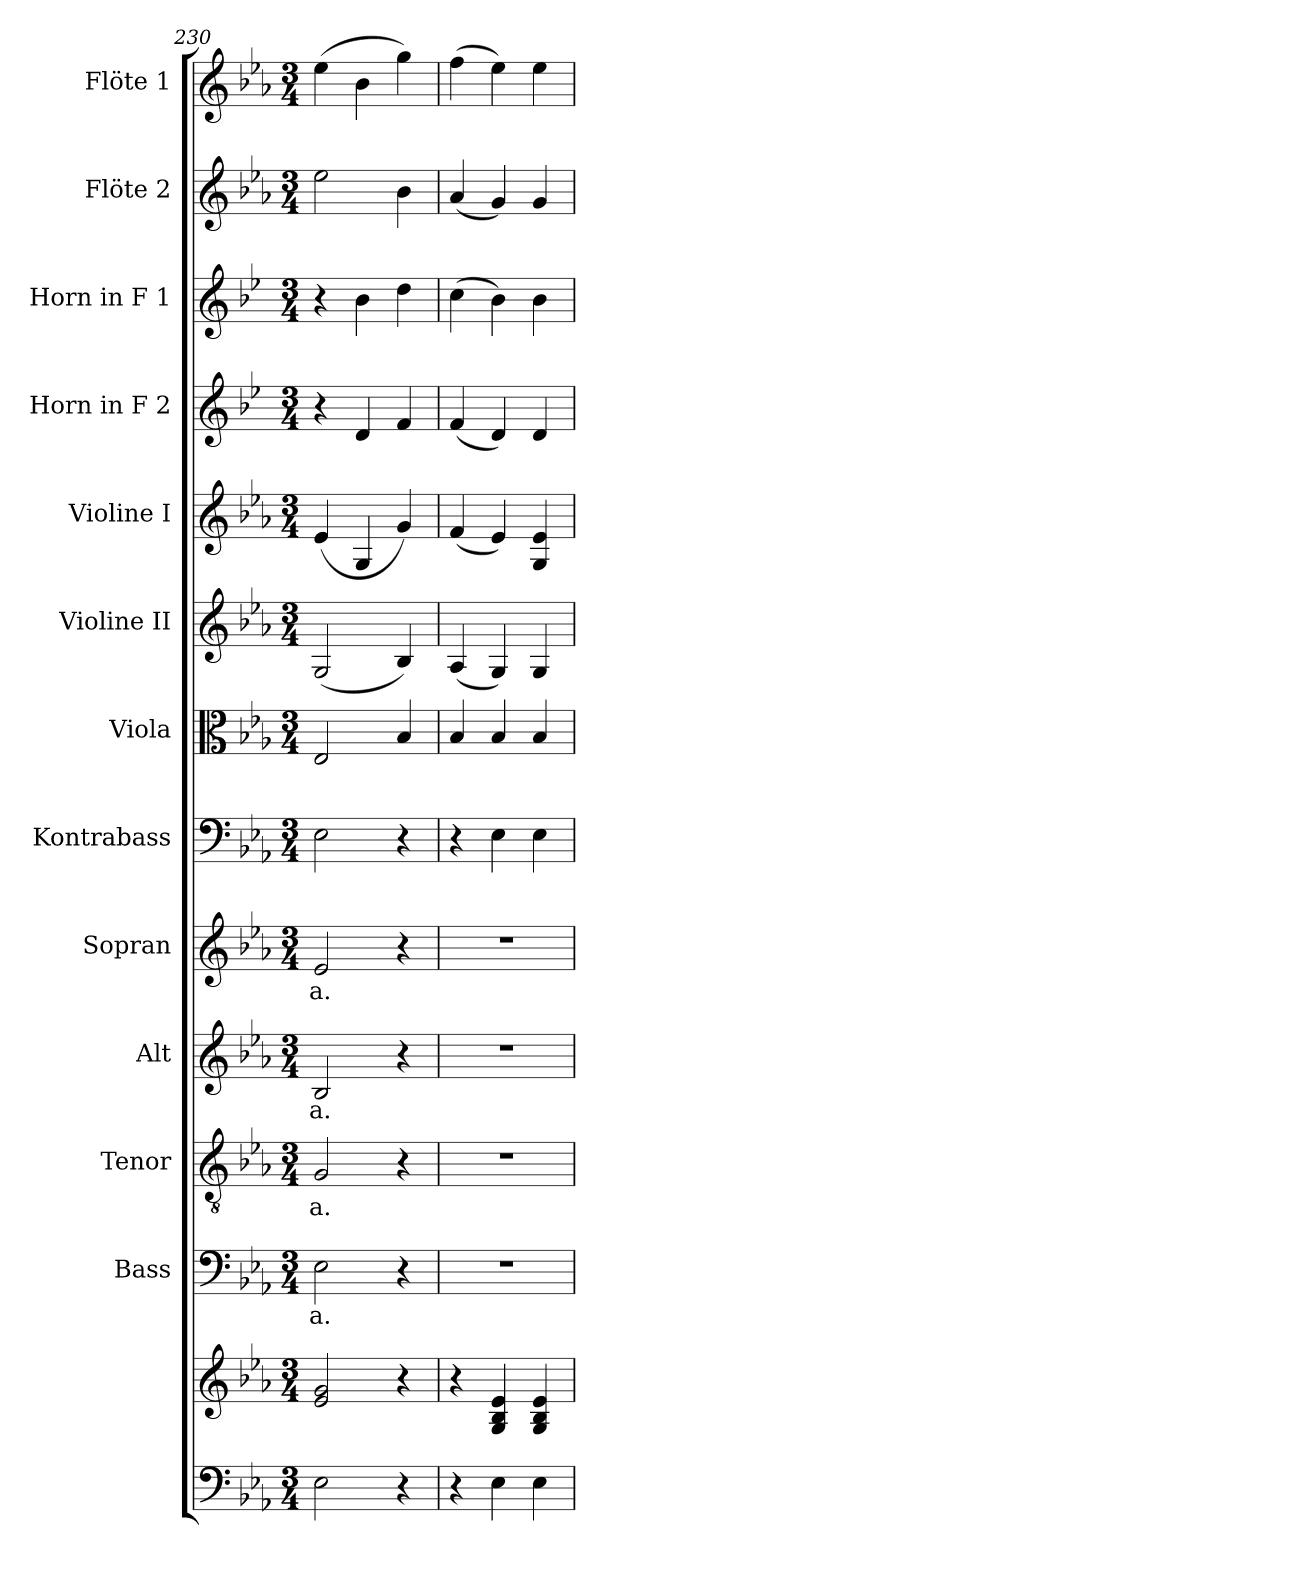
**kern	**kern	**kern	**text	**kern	**text	**kern	**text	**kern	**text	**kern	**kern	**kern	**kern	**kern	**kern	**kern	**kern
*part13	*part13	*part12	*part12	*part11	*part11	*part10	*part10	*part9	*part9	*part8	*part7	*part6	*part5	*part4	*part3	*part2	*part1
*staff14	*staff13	*staff12	*staff12	*staff11	*staff11	*staff10	*staff10	*staff9	*staff9	*staff8	*staff7	*staff6	*staff5	*staff4	*staff3	*staff2	*staff1
*	*	*I"Bass	*	*I"Tenor	*	*I"Alt	*	*I"Sopran	*	*I"Kontrabass	*I"Viola	*I"Violine II	*I"Violine I	*I"Horn in F 2	*I"Horn in F 1	*I"Flöte 2	*I"Flöte 1
*	*	*I'B.	*	*I'T.	*	*I'A.	*	*I'S.	*	*I'Kb.	*I'Vla.	*I'Vl. II	*I'Vl. I	*I'Hrn. F 2	*I'Hrn. F 1	*I'Fl. 2	*I'Fl. 1
*clefF4	*clefG2	*clefF4	*	*clefGv2	*	*clefG2	*	*clefG2	*	*clefF4	*clefC3	*clefG2	*clefG2	*clefG2	*clefG2	*clefG2	*clefG2
*	*	*	*	*	*	*	*	*	*	*ITrd7c12	*	*	*	*ITrd4c7	*ITrd4c7	*	*
*k[b-e-a-]	*k[b-e-a-]	*k[b-e-a-]	*	*k[b-e-a-]	*	*k[b-e-a-]	*	*k[b-e-a-]	*	*k[b-e-a-]	*k[b-e-a-]	*k[b-e-a-]	*k[b-e-a-]	*k[b-e-a-]	*k[b-e-a-]	*k[b-e-a-]	*k[b-e-a-]
*E-:	*E-:	*E-:	*	*E-:	*	*E-:	*	*E-:	*	*E-:	*E-:	*E-:	*E-:	*E-:	*E-:	*E-:	*E-:
*M3/4	*M3/4	*M3/4	*	*M3/4	*	*M3/4	*	*M3/4	*	*M3/4	*M3/4	*M3/4	*M3/4	*M3/4	*M3/4	*M3/4	*M3/4
=230	=230	=230	=230	=230	=230	=230	=230	=230	=230	=230	=230	=230	=230	=230	=230	=230	=230
!	!	!	!LO:LY:b	!	!LO:LY:b	!	!LO:LY:b	!	!LO:LY:b	!	!	!	!	!	!	!	!
2E-\	2e-/ 2g/	2E-\	-a.	2G/	-a.	2B-/	-a.	2e-/	-a.	2EE-\	2E-/	(<2G/	(<4e-/	4r	4r	2ee-\	(>4ee-\
.	.	.	.	.	.	.	.	.	.	.	.	.	4G/	4G/	4e-\	.	4b-\
4r	4r	4r	.	4r	.	4r	.	4r	.	4r	4B-/	4B-/)	4g/)	4B-/	4g\	4b-\	4gg\)
=231	=231	=231	=231	=231	=231	=231	=231	=231	=231	=231	=231	=231	=231	=231	=231	=231	=231
4r	4r	2.r	.	2.r	.	2.r	.	2.r	.	4r	4B-/	(<4A-/	(<4f/	(<4B-/	(>4f\	(<4a-/	(>4ff\
4E-\	4G/ 4B-/ 4e-/	.	.	.	.	.	.	.	.	4EE-\	4B-/	4G/)	4e-/)	4G/)	4e-\)	4g/)	4ee-\)
4E-\	4G/ 4B-/ 4e-/	.	.	.	.	.	.	.	.	4EE-\	4B-/	4G/	4G/ 4e-/	4G/	4e-\	4g/	4ee-\
=	=	=	=	=	=	=	=	=	=	=	=	=	=	=	=	=	=
*-	*-	*-	*-	*-	*-	*-	*-	*-	*-	*-	*-	*-	*-	*-	*-	*-	*-
